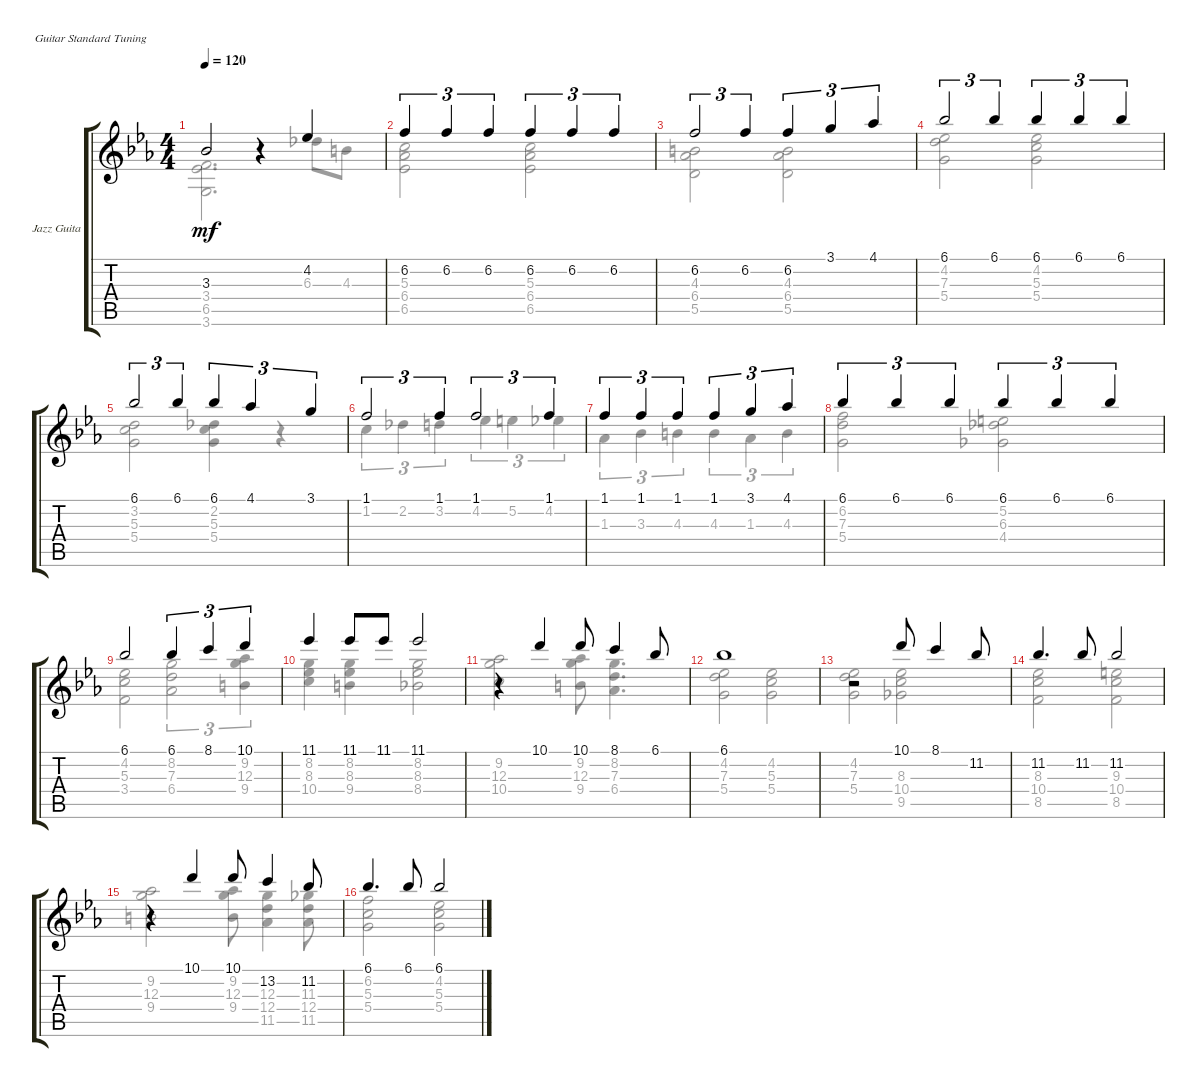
\bracketExtendMode groupsimilarinstruments
\firstSystemTrackNameOrientation horizontal
\otherSystemsTrackNameOrientation horizontal
\track ("Jazz Guitar" "Jazz Guita") {instrument electricguitarjazz}
\staff {score tabs}
\tuning (E4 B3 G3 D3 A2 E2)
\voice
\ts (4 4)
\tempo 120
\clef g2
\ks eb
3.3{t}.2{dy mf} r.4 4.2.4 |
\section ("" "")
6.2.4{tu (3 2)} 6.2.4{tu (3 2)} 6.2.4{tu (3 2)} 6.2.4{tu (3 2)} 6.2.4{tu (3 2)} 6.2.4{tu (3 2)} |
6.2.2{tu (3 2)} 6.2.4{tu (3 2)} 6.2.4{tu (3 2)} 3.1.4{tu (3 2)} 4.1.4{tu (3 2)} |
6.1.2{tu (3 2)} 6.1.4{tu (3 2)} 6.1.4{tu (3 2)} 6.1.4{tu (3 2)} 6.1.4{tu (3 2)} |
6.1.2{tu (3 2)} 6.1.4{tu (3 2)} 6.1.4{tu (3 2)} 4.1.4{tu (3 2)} 3.1.4{tu (3 2)} |
1.1.2{tu (3 2)} 1.1.4{tu (3 2)} 1.1.2{tu (3 2)} 1.1.4{tu (3 2)} |
1.1.4{tu (3 2)} 1.1.4{tu (3 2)} 1.1.4{tu (3 2)} 1.1.4{tu (3 2)} 3.1.4{tu (3 2)} 4.1.4{tu (3 2)} |
6.1.4{tu (3 2)} 6.1.4{tu (3 2)} 6.1.4{tu (3 2)} 6.1.4{tu (3 2)} 6.1.4{tu (3 2)} 6.1.4{tu (3 2)} |
6.1.2 6.1.4{tu (3 2)} 8.1.4{tu (3 2)} 10.1.4{tu (3 2)} |
\section ("" "")
11.1.4 11.1.8 11.1.8 11.1.2 |
r.4 10.1.4 10.1.8 8.1.4 6.1.8 |
6.1.1 |
r.2 10.1.8 8.1.4 11.2.8 |
11.2.4{d} 11.2.8 11.2.2 |
r.4 10.1.4 10.1.8 13.2.4 11.2.8 |
6.1.4{d} 6.1.8 6.1.2
\voice
\clef g2
\ottava regular
\simile none
\ks eb
(3.4 6.5 3.6).2{d dy mf} 6.3.8 4.3.8 |
(5.3 6.4 6.5).2 (5.3 6.4 6.5).2 |
(4.3 6.4 5.5).2 (4.3 6.4 5.5).2 |
(4.2 7.3 5.4).2 (4.2 5.3 5.4).2 |
(3.2 5.3 5.4).2 (2.2 5.3 5.4).4 r.4 |
1.2.4{tu (3 2)} 2.2.4{tu (3 2)} 3.2.4{tu (3 2)} 4.2.4{tu (3 2)} 5.2.4{tu (3 2)} 4.2.4{tu (3 2)} |
1.3.4{tu (3 2)} 3.3.4{tu (3 2)} 4.3.4{tu (3 2)} 4.3.4{tu (3 2)} 1.3.4{tu (3 2)} 4.3.4{tu (3 2)} |
(6.2 7.3 5.4).2 (5.2 6.3 4.4).2 |
(4.2 5.3 3.4).2 (8.2 7.3 6.4).2{tu (3 2)} (9.2 12.3 9.4).4{tu (3 2)} |
(8.2 8.3 10.4).4 (8.2 8.3 9.4).4 (8.2 8.3 8.4).2 |
(9.2 12.3 10.4).2 (9.2 12.3 9.4).8 (8.2 7.3 6.4).4{d} |
(4.2 7.3 5.4).2 (4.2 5.3 5.4).2 |
(4.2 7.3 5.4).2 (8.3 10.4 9.5).2 |
(8.3 10.4 8.5).2 (9.3 10.4 8.5).2 |
(9.2 12.3 9.4).2 (9.2 12.3 9.4).8 (12.3 12.4 11.5).4 (11.3 12.4 11.5).8 |
(6.2 5.3 5.4).2 (4.2 5.3 5.4).2
